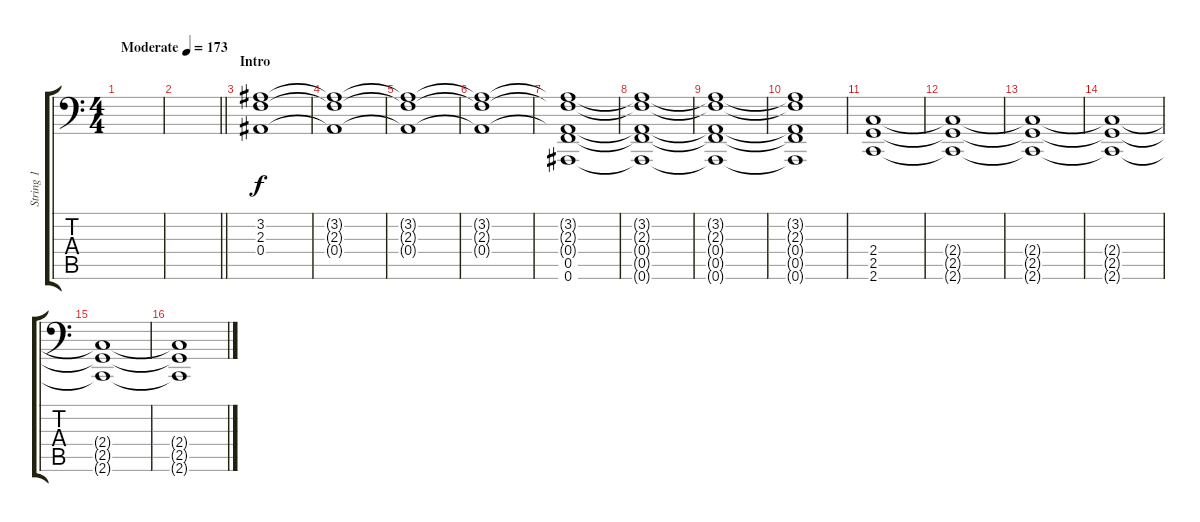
\track ("String 1" "String 1") {instrument stringensemble1}
\staff {score tabs}
\tuning (C4 G3 Eb3 Bb2 F2 Bb1) {hide}
\ts (4 4)
\tempo (173 "Moderate")
\clef f4
\ks c
|
\barLineRight lightlight
|
\section ("" "Intro")
(3.2 2.3 0.4).1 |
(3.2{t} 2.3{t} 0.4{t}).1 |
(3.2{t} 2.3{t} 0.4{t}).1 |
(3.2{t} 2.3{t} 0.4{t}).1 |
(3.2{t} 2.3{t} 0.4{t} 0.5 0.6).1 |
(3.2{t} 2.3{t} 0.4{t} 0.5{t} 0.6{t}).1 |
(3.2{t} 2.3{t} 0.4{t} 0.5{t} 0.6{t}).1 |
(3.2{t} 2.3{t} 0.4{t} 0.5{t} 0.6{t}).1 |
(2.4 2.5 2.6).1 |
(2.4{t} 2.5{t} 2.6{t}).1 |
(2.4{t} 2.5{t} 2.6{t}).1 |
(2.4{t} 2.5{t} 2.6{t}).1 |
(2.4{t} 2.5{t} 2.6{t}).1 |
(2.4{t} 2.5{t} 2.6{t}).1
